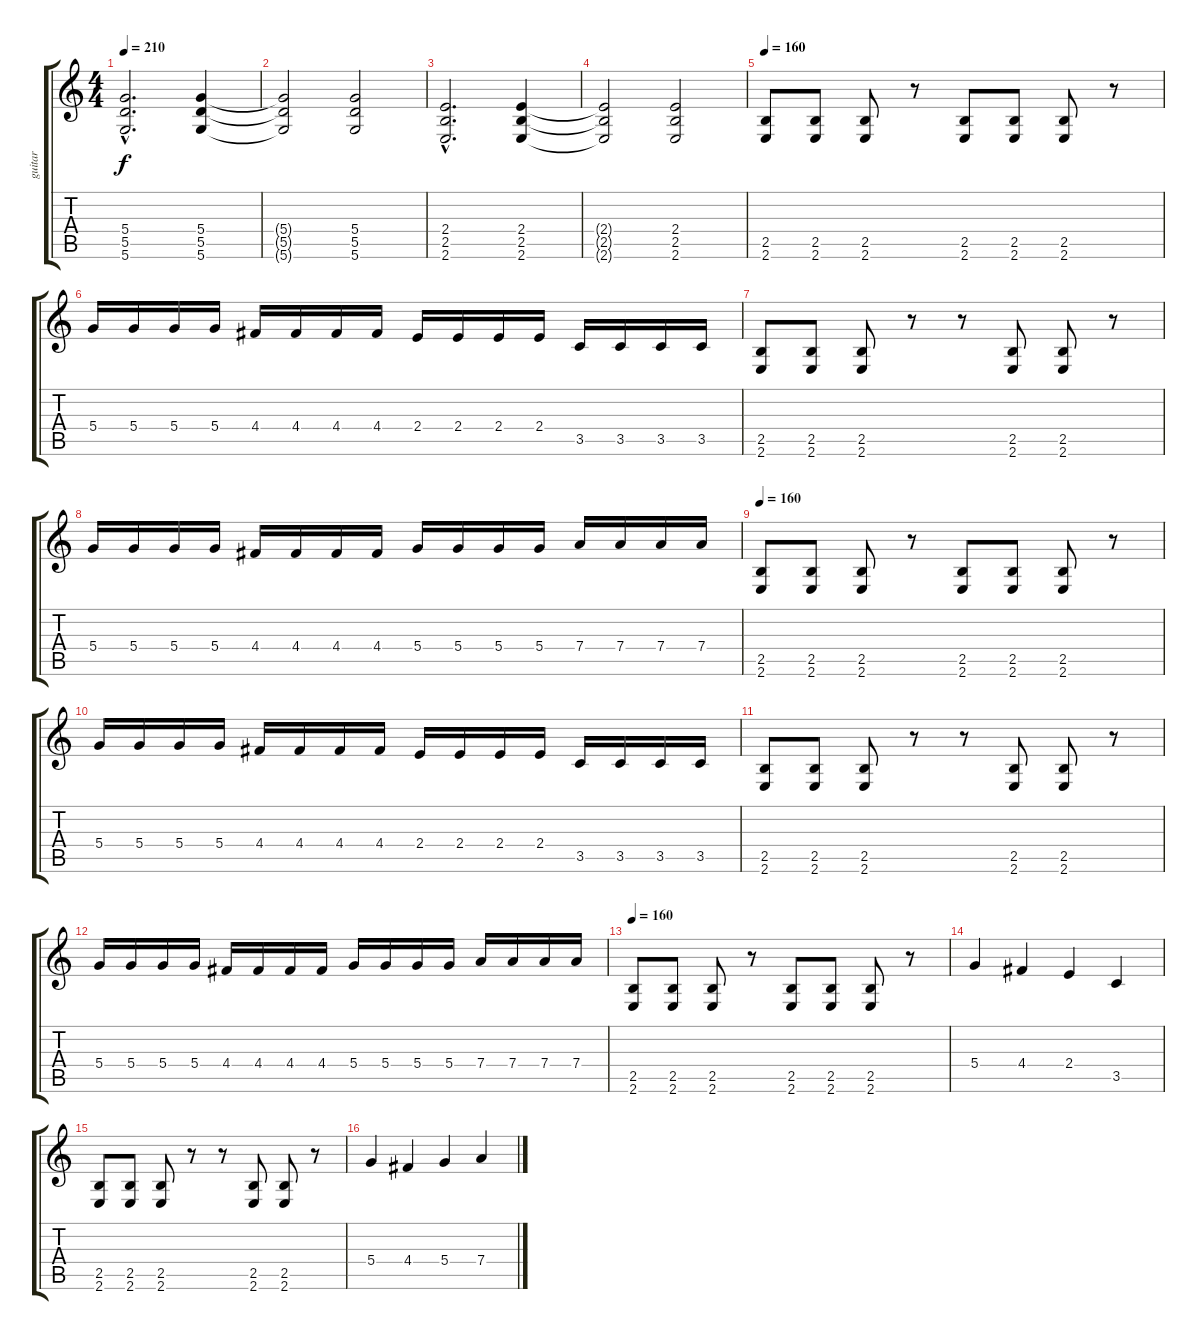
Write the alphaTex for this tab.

\track ("guitar" "guitar") {instrument overdrivenguitar}
\staff {score tabs}
\tuning (E4 B3 G3 D3 A2 D2) {hide}
\ts (4 4)
\tempo 210
\clef g2
\ks c
(5.4{hac} 5.5{hac} 5.6{hac}).2{d dy f} (5.4 5.5 5.6).4 |
(5.4{t} 5.5{t} 5.6{t}).2 (5.4 5.5 5.6).2 |
(2.4{hac} 2.5{hac} 2.6{hac}).2{d} (2.4 2.5 2.6).4 |
(2.4{t} 2.5{t} 2.6{t}).2 (2.4 2.5 2.6).2 |
\tempo 160
(2.5 2.6).8{instrument overdrivenguitar} (2.5 2.6).8 (2.5 2.6).8 r.8 (2.5 2.6).8 (2.5 2.6).8 (2.5 2.6).8 r.8 |
5.4.16 5.4.16 5.4.16 5.4.16 4.4.16 4.4.16 4.4.16 4.4.16 2.4.16 2.4.16 2.4.16 2.4.16 3.5.16 3.5.16 3.5.16 3.5.16 |
(2.5 2.6).8 (2.5 2.6).8 (2.5 2.6).8 r.8 r.8 (2.5 2.6).8 (2.5 2.6).8 r.8 |
5.4.16 5.4.16 5.4.16 5.4.16 4.4.16 4.4.16 4.4.16 4.4.16 5.4.16 5.4.16 5.4.16 5.4.16 7.4.16 7.4.16 7.4.16 7.4.16 |
\tempo 160
(2.5 2.6).8{instrument overdrivenguitar} (2.5 2.6).8 (2.5 2.6).8 r.8 (2.5 2.6).8 (2.5 2.6).8 (2.5 2.6).8 r.8 |
5.4.16 5.4.16 5.4.16 5.4.16 4.4.16 4.4.16 4.4.16 4.4.16 2.4.16 2.4.16 2.4.16 2.4.16 3.5.16 3.5.16 3.5.16 3.5.16 |
(2.5 2.6).8 (2.5 2.6).8 (2.5 2.6).8 r.8 r.8 (2.5 2.6).8 (2.5 2.6).8 r.8 |
5.4.16 5.4.16 5.4.16 5.4.16 4.4.16 4.4.16 4.4.16 4.4.16 5.4.16 5.4.16 5.4.16 5.4.16 7.4.16 7.4.16 7.4.16 7.4.16 |
\tempo 160
(2.5 2.6).8{instrument overdrivenguitar} (2.5 2.6).8 (2.5 2.6).8 r.8 (2.5 2.6).8 (2.5 2.6).8 (2.5 2.6).8 r.8 |
5.4.4 4.4.4 2.4.4 3.5.4 |
(2.5 2.6).8 (2.5 2.6).8 (2.5 2.6).8 r.8 r.8 (2.5 2.6).8 (2.5 2.6).8 r.8 |
5.4.4 4.4.4 5.4.4 7.4.4
